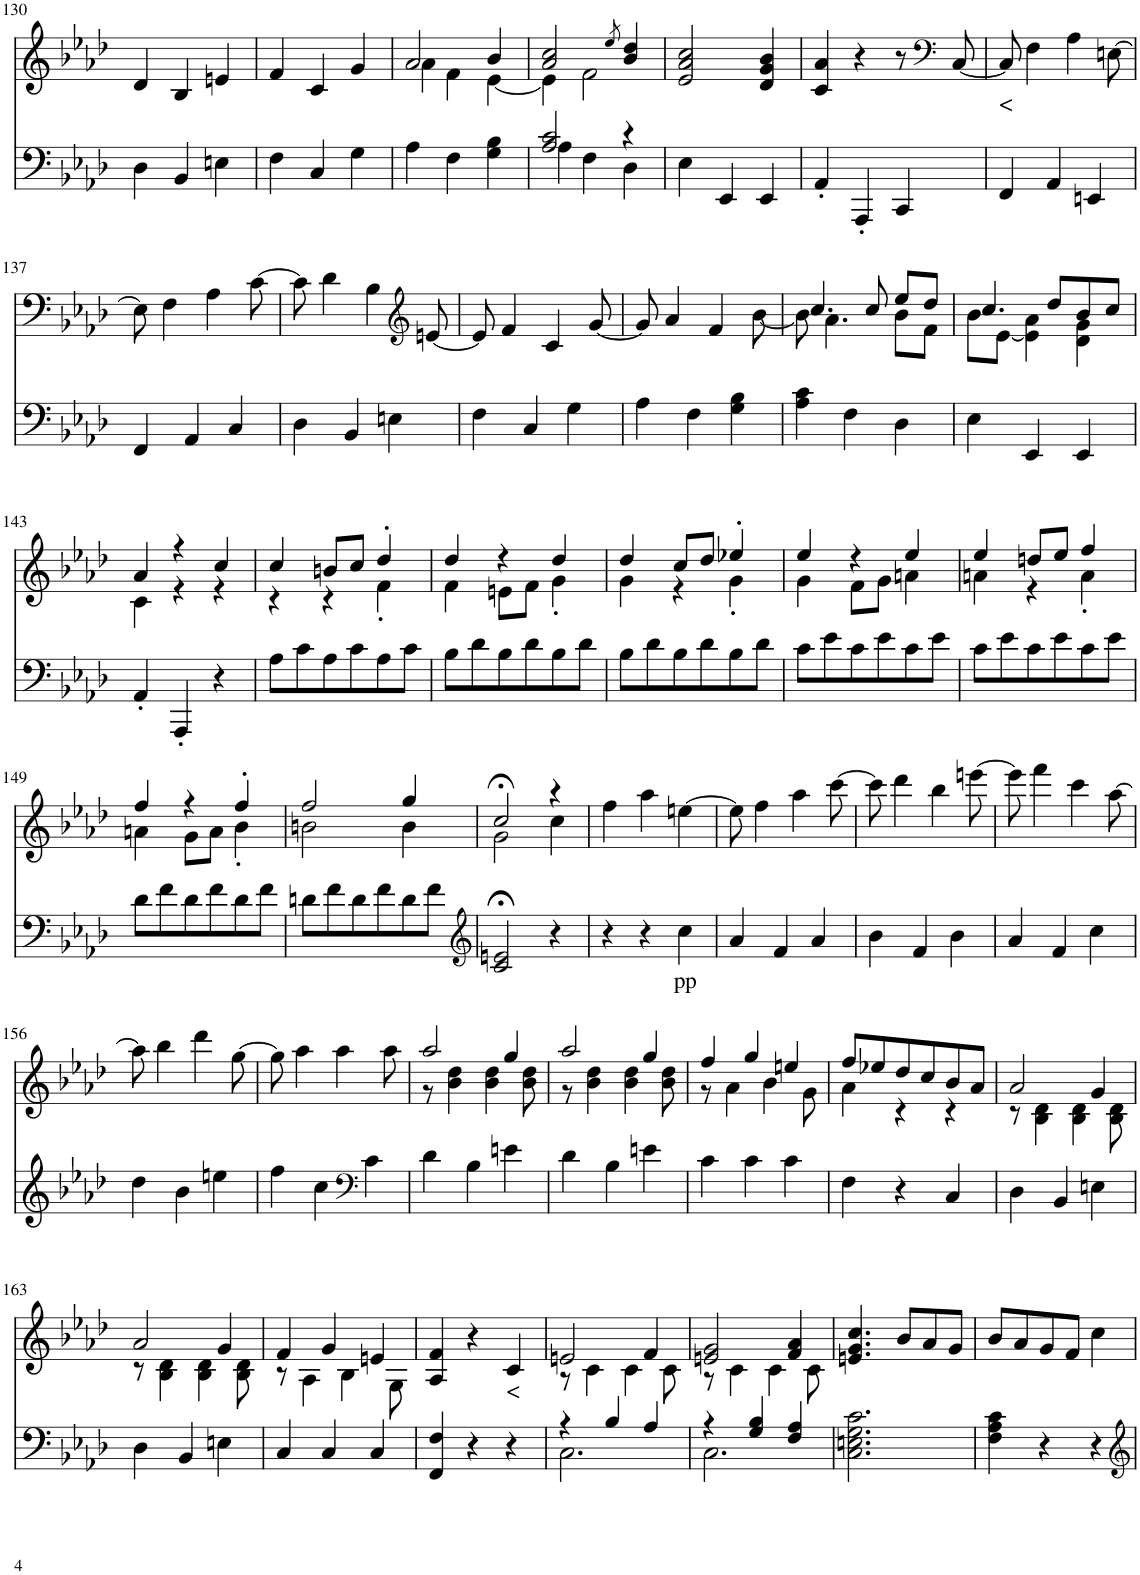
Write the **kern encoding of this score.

**kern	**text	**kern	**text
*part2	*part2	*part1	*part1
*staff2	*staff2	*staff1	*staff1
*I"piano	*	*I"piano	*
*I'Pno	*	*I'Pno	*
!!LO:PB:g=z
*clefF4	*	*clefG2	*
*k[b-e-a-d-]	*	*k[b-e-a-d-]	*
*M3/4	*	*M3/4	*
=130	=130	=130	=130
4D-\	.	4d-/	.
4BB-/	.	4B-/	.
4En\	.	4en/	.
=131	=131	=131	=131
4F\	.	4f/	.
4C/	.	4c/	.
4G\	.	4g/	.
=132	=132	=132	=132
*	*	*^	*
4A-\	.	2a-/	4a-\	.
4F\	.	.	4f\	.
4G\ 4B-\	.	4b-/	[4e-\	.
=133	=133	=133	=133	=133
*^	*	*	*	*
2A-/ 2c/	4A-\	.	2a-/ 2cc/	4e-\]	.
.	4F\	.	.	2f\	.
.	.	.	8qee-/	.	.
4r	4D-\	.	4b-/ 4dd-/	.	.
*v	*v	*	*	*	*
*	*	*v	*v	*
=134	=134	=134	=134
4E-\	.	2e-/ 2a-/ 2cc/	.
4EE-/	.	.	.
4EE-/	.	4d-/ 4g/ 4b-/	.
=135	=135	=135	=135
4AA-'/	.	4c/ 4a-/	.
4AAA-'/	.	4r	.
4CC/	.	8r	.
*	*	*clefF4	*
.	.	[8C/	.
=136	=136	=136	=136
!	!	!	!LO:LY:b
4FF/	.	8C/]	<
.	.	4F\	.
4AA-/	.	.	.
.	.	4A-\	.
4EEn/	.	.	.
.	.	[8En\	.
!!LO:LB:g=z
=137	=137	=137	=137
4FF/	.	8E\]	.
.	.	4F\	.
4AA-/	.	.	.
.	.	4A-\	.
4C/	.	.	.
.	.	[8c\	.
=138	=138	=138	=138
4D-\	.	8c\]	.
.	.	4d-\	.
4BB-/	.	.	.
.	.	4B-\	.
4En\	.	.	.
*	*	*clefG2	*
.	.	[8en/	.
=139	=139	=139	=139
4F\	.	8e/]	.
.	.	4f/	.
4C/	.	.	.
.	.	4c/	.
4G\	.	.	.
.	.	[8g/	.
=140	=140	=140	=140
4A-\	.	8g/]	.
.	.	4a-/	.
4F\	.	.	.
.	.	4f/	.
4G\ 4B-\	.	.	.
.	.	[8b-\	.
=141	=141	=141	=141
*	*	*^	*
4A-\ 4c\	.	4.cc/	8b-\]	.
.	.	.	4.a-\	.
4F\	.	.	.	.
.	.	8cc/	.	.
4D-\	.	8ee-/L	8b-\L	.
.	.	8dd-/J	8f\J	.
=142	=142	=142	=142	=142
4E-\	.	4.cc/	8b-\L	.
.	.	.	[8e-\J	.
4EE-/	.	.	4e-\] 4a-\	.
.	.	8dd-/L	.	.
4EE-/	.	8b-/	4d-\ 4g\	.
.	.	8cc/J	.	.
!!LO:LB:g=z	!!
=143	=143	=143	=143	=143
4AA-'/	.	4a-/	4c\	.
4AAA-'/	.	4r	4r	.
4r	.	4cc/	4r	.
=144	=144	=144	=144	=144
8A-\L	.	4cc/	4r	.
8c\	.	.	.	.
8A-\	.	8bn/L	4r	.
8c\	.	8cc/J	.	.
8A-\	.	4dd-'/	4f'\	.
8c\J	.	.	.	.
=145	=145	=145	=145	=145
8B-\L	.	4dd-/	4f\	.
8d-\	.	.	.	.
8B-\	.	4r	8en\L	.
8d-\	.	.	8f\J	.
8B-\	.	4dd-/	4g'\	.
8d-\J	.	.	.	.
=146	=146	=146	=146	=146
8B-\L	.	4dd-/	4g\	.
8d-\	.	.	.	.
8B-\	.	8cc/L	4r	.
8d-\	.	8dd-/J	.	.
8B-\	.	4ee-X'/	4g'\	.
8d-\J	.	.	.	.
=147	=147	=147	=147	=147
8c\L	.	4ee-/	4g\	.
8e-\	.	.	.	.
8c\	.	4r	8f\L	.
8e-\	.	.	8g\J	.
8c\	.	4ee-/	4an\	.
8e-\J	.	.	.	.
=148	=148	=148	=148	=148
8c\L	.	4ee-/	4an\	.
8e-\	.	.	.	.
8c\	.	8ddn/L	4r	.
8e-\	.	8ee-/J	.	.
8c\	.	4ff/	4a'\	.
8e-\J	.	.	.	.
!!LO:LB:g=z	!!
=149	=149	=149	=149	=149
8d-\L	.	4ff/	4an\	.
8f\	.	.	.	.
8d-\	.	4r	8g\L	.
8f\	.	.	8a\J	.
8d-\	.	4ff'/	4b-'\	.
8f\J	.	.	.	.
=150	=150	=150	=150	=150
8dn\L	.	2ff/	2bn\	.
8f\	.	.	.	.
8d\	.	.	.	.
8f\	.	.	.	.
8d\	.	4gg/	4b\	.
8f\J	.	.	.	.
=151	=151	=151	=151	=151
*clefG2	*	*	*	*
2c/;< 2en/;<	.	2cc;</	2g\	.
4r	.	4r	4cc\	.
*	*	*v	*v	*
=152	=152	=152	=152
4r	.	4ff\	.
4r	.	4aa-\	.
!	!LO:LY:b	!	!
4cc\	pp	[4een\	.
=153	=153	=153	=153
4a-/	.	8ee\]	.
.	.	4ff\	.
4f/	.	.	.
.	.	4aa-\	.
4a-/	.	.	.
.	.	[8ccc\	.
=154	=154	=154	=154
4b-\	.	8ccc\]	.
.	.	4ddd-\	.
4f/	.	.	.
.	.	4bb-\	.
4b-\	.	.	.
.	.	[8eeen\	.
=155	=155	=155	=155
4a-/	.	8eee\]	.
.	.	4fff\	.
4f/	.	.	.
.	.	4ccc\	.
4cc\	.	.	.
.	.	[8aa-\	.
!!LO:LB:g=z
=156	=156	=156	=156
4dd-\	.	8aa-\]	.
.	.	4bb-\	.
4b-\	.	.	.
.	.	4ddd-\	.
4een\	.	.	.
.	.	[8gg\	.
=157	=157	=157	=157
4ff\	.	8gg\]	.
.	.	4aa-\	.
4cc\	.	.	.
.	.	4aa-\	.
*clefF4	*	*	*
4c\	.	.	.
.	.	8aa-\	.
=158	=158	=158	=158
*	*	*^	*
4d-\	.	2aa-/	8r	.
.	.	.	4b-\ 4dd-\	.
4B-\	.	.	.	.
.	.	.	4b-\ 4dd-\	.
4en\	.	4gg/	.	.
.	.	.	8b-\ 8dd-\	.
=159	=159	=159	=159	=159
4d-\	.	2aa-/	8r	.
.	.	.	4b-\ 4dd-\	.
4B-\	.	.	.	.
.	.	.	4b-\ 4dd-\	.
4en\	.	4gg/	.	.
.	.	.	8b-\ 8dd-\	.
=160	=160	=160	=160	=160
4c\	.	4ff/	8r	.
.	.	.	4a-\	.
4c\	.	4gg/	.	.
.	.	.	4b-\	.
4c\	.	4een/	.	.
.	.	.	8g\	.
=161	=161	=161	=161	=161
4F\	.	8ff/L	4a-\	.
.	.	8ee-X/	.	.
4r	.	8dd-/	4r	.
.	.	8cc/	.	.
4C/	.	8b-/	4r	.
.	.	8a-/J	.	.
=162	=162	=162	=162	=162
4D-\	.	2a-/	8r	.
.	.	.	4B-\ 4d-\	.
4BB-/	.	.	.	.
.	.	.	4B-\ 4d-\	.
4En\	.	4g/	.	.
.	.	.	8B-\ 8d-\	.
!!LO:LB:g=z	!!
=163	=163	=163	=163	=163
4D-\	.	2a-/	8r	.
.	.	.	4B-\ 4d-\	.
4BB-/	.	.	.	.
.	.	.	4B-\ 4d-\	.
4En\	.	4g/	.	.
.	.	.	8B-\ 8d-\	.
=164	=164	=164	=164	=164
4C/	.	4f/	8r	.
.	.	.	4A-\	.
4C/	.	4g/	.	.
.	.	.	4B-\	.
4C/	.	4en/	.	.
.	.	.	8G\	.
*	*	*v	*v	*
=165	=165	=165	=165
4FF/ 4F/	.	4A-/ 4f/	.
4r	.	4r	.
!	!	!	!LO:LY:b
4r	.	4c/	<
=166	=166	=166	=166
*^	*	*^	*
4r	2.C\	.	2en/	8r	.
.	.	.	.	4c\	.
4B-/	.	.	.	.	.
.	.	.	.	4c\	.
4A-/	.	.	4f/	.	.
.	.	.	.	8c\	.
=167	=167	=167	=167	=167	=167
4r	2.C\	.	2en/ 2g/	8r	.
.	.	.	.	4c\	.
4G/ 4B-/	.	.	.	.	.
.	.	.	.	4c\	.
4F/ 4A-/	.	.	4f/ 4a-/	.	.
.	.	.	.	8c\	.
*v	*v	*	*	*	*
*	*	*v	*v	*
=168	=168	=168	=168
2.C\ 2.En\ 2.G\ 2.c\	.	4.en/ 4.g/ 4.cc/	.
.	.	8b-/L	.
.	.	8a-/	.
.	.	8g/J	.
=169	=169	=169	=169
4F\ 4A-\ 4c\	.	8b-/L	.
.	.	8a-/	.
4r	.	8g/	.
.	.	8f/J	.
4r	.	4cc\	.
=	=	=	=
*-	*-	*-	*-
